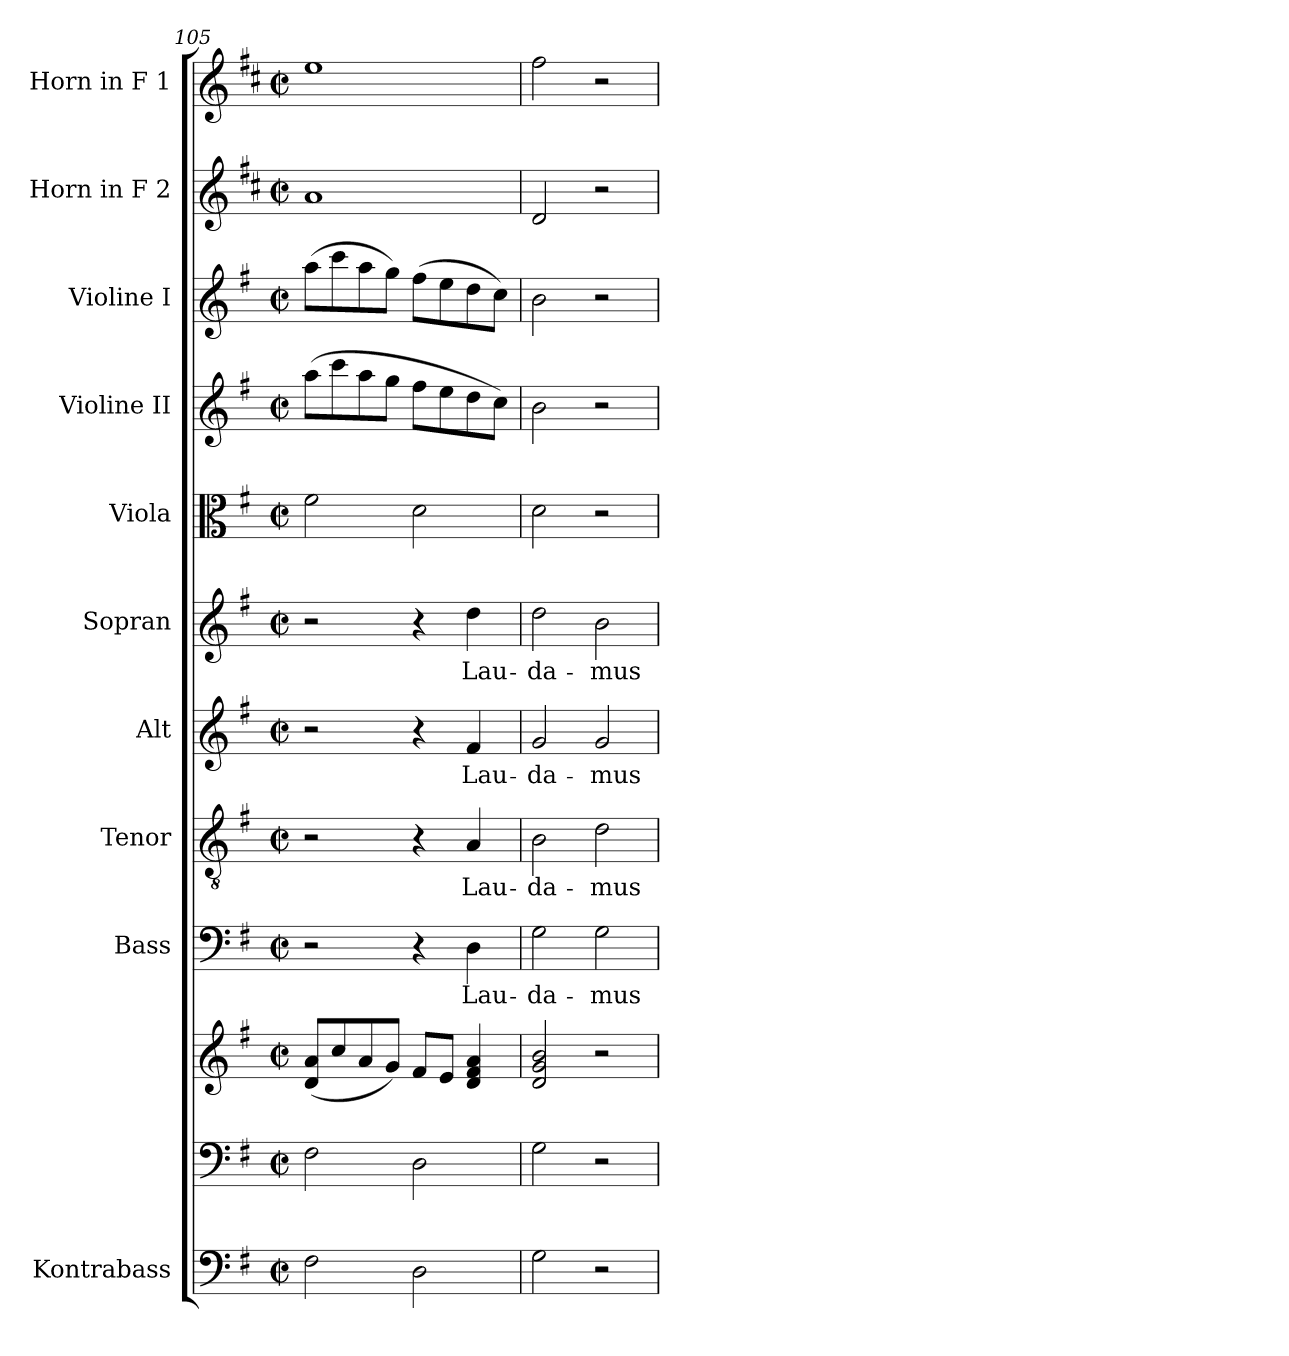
**kern	**kern	**kern	**kern	**text	**kern	**text	**kern	**text	**kern	**text	**kern	**kern	**kern	**kern	**kern
*part11	*part10	*part10	*part9	*part9	*part8	*part8	*part7	*part7	*part6	*part6	*part5	*part4	*part3	*part2	*part1
*staff12	*staff11	*staff10	*staff9	*staff9	*staff8	*staff8	*staff7	*staff7	*staff6	*staff6	*staff5	*staff4	*staff3	*staff2	*staff1
*I"Kontrabass	*	*	*I"Bass	*	*I"Tenor	*	*I"Alt	*	*I"Sopran	*	*I"Viola	*I"Violine II	*I"Violine I	*I"Horn in F 2	*I"Horn in F 1
*I'Kb.	*	*	*I'B.	*	*I'T.	*	*I'A.	*	*I'S.	*	*I'Vla.	*I'Vl. II	*I'Vl. I	*	*
*clefF4	*clefF4	*clefG2	*clefF4	*	*clefGv2	*	*clefG2	*	*clefG2	*	*clefC3	*clefG2	*clefG2	*clefG2	*clefG2
*ITrd7c12	*	*	*	*	*	*	*	*	*	*	*	*	*	*ITrd4c7	*ITrd4c7
*k[f#]	*k[f#]	*k[f#]	*k[f#]	*	*k[f#]	*	*k[f#]	*	*k[f#]	*	*k[f#]	*k[f#]	*k[f#]	*k[f#]	*k[f#]
*G:	*G:	*G:	*G:	*	*G:	*	*G:	*	*G:	*	*G:	*G:	*G:	*G:	*G:
*M2/2	*M2/2	*M2/2	*M2/2	*	*M2/2	*	*M2/2	*	*M2/2	*	*M2/2	*M2/2	*M2/2	*M2/2	*M2/2
*met(c|)	*met(c|)	*met(c|)	*met(c|)	*	*met(c|)	*	*met(c|)	*	*met(c|)	*	*met(c|)	*met(c|)	*met(c|)	*met(c|)	*met(c|)
=105	=105	=105	=105	=105	=105	=105	=105	=105	=105	=105	=105	=105	=105	=105	=105
2FF#\	2F#\	(<8d/ 8a/L	2r	.	2r	.	2r	.	2r	.	2f#\	(>8aa\L	(>8aa\L	1d	1a
.	.	8cc/	.	.	.	.	.	.	.	.	.	8ccc\	8ccc\	.	.
.	.	8a/	.	.	.	.	.	.	.	.	.	8aa\	8aa\	.	.
.	.	8g/J)	.	.	.	.	.	.	.	.	.	8gg\J	8gg\J)	.	.
2DD\	2D\	8f#/L	4r	.	4r	.	4r	.	4r	.	2d\	8ff#\L	(>8ff#\L	.	.
.	.	8e/J	.	.	.	.	.	.	.	.	.	8ee\	8ee\	.	.
!	!	!	!	!LO:LY:b	!	!LO:LY:b	!	!LO:LY:b	!	!LO:LY:b	!	!	!	!	!
.	.	4d/ 4f#/ 4a/	4D\	Lau-	4A/	Lau-	4f#/	Lau-	4dd\	Lau-	.	8dd\	8dd\	.	.
.	.	.	.	.	.	.	.	.	.	.	.	8cc\J)	8cc\J)	.	.
=106	=106	=106	=106	=106	=106	=106	=106	=106	=106	=106	=106	=106	=106	=106	=106
!	!	!	!	!LO:LY:b	!	!LO:LY:b	!	!LO:LY:b	!	!LO:LY:b	!	!	!	!	!
2GG\	2G\	2d/ 2g/ 2b/	2G\	-da-	2B\	-da-	2g/	-da-	2dd\	-da-	2d\	2b\	2b\	2G/	2b\
!	!	!	!	!LO:LY:b	!	!LO:LY:b	!	!LO:LY:b	!	!LO:LY:b	!	!	!	!	!
2r	2r	2r	2G\	-mus	2d\	-mus	2g/	-mus	2b\	-mus	2r	2r	2r	2r	2r
=	=	=	=	=	=	=	=	=	=	=	=	=	=	=	=
*-	*-	*-	*-	*-	*-	*-	*-	*-	*-	*-	*-	*-	*-	*-	*-
